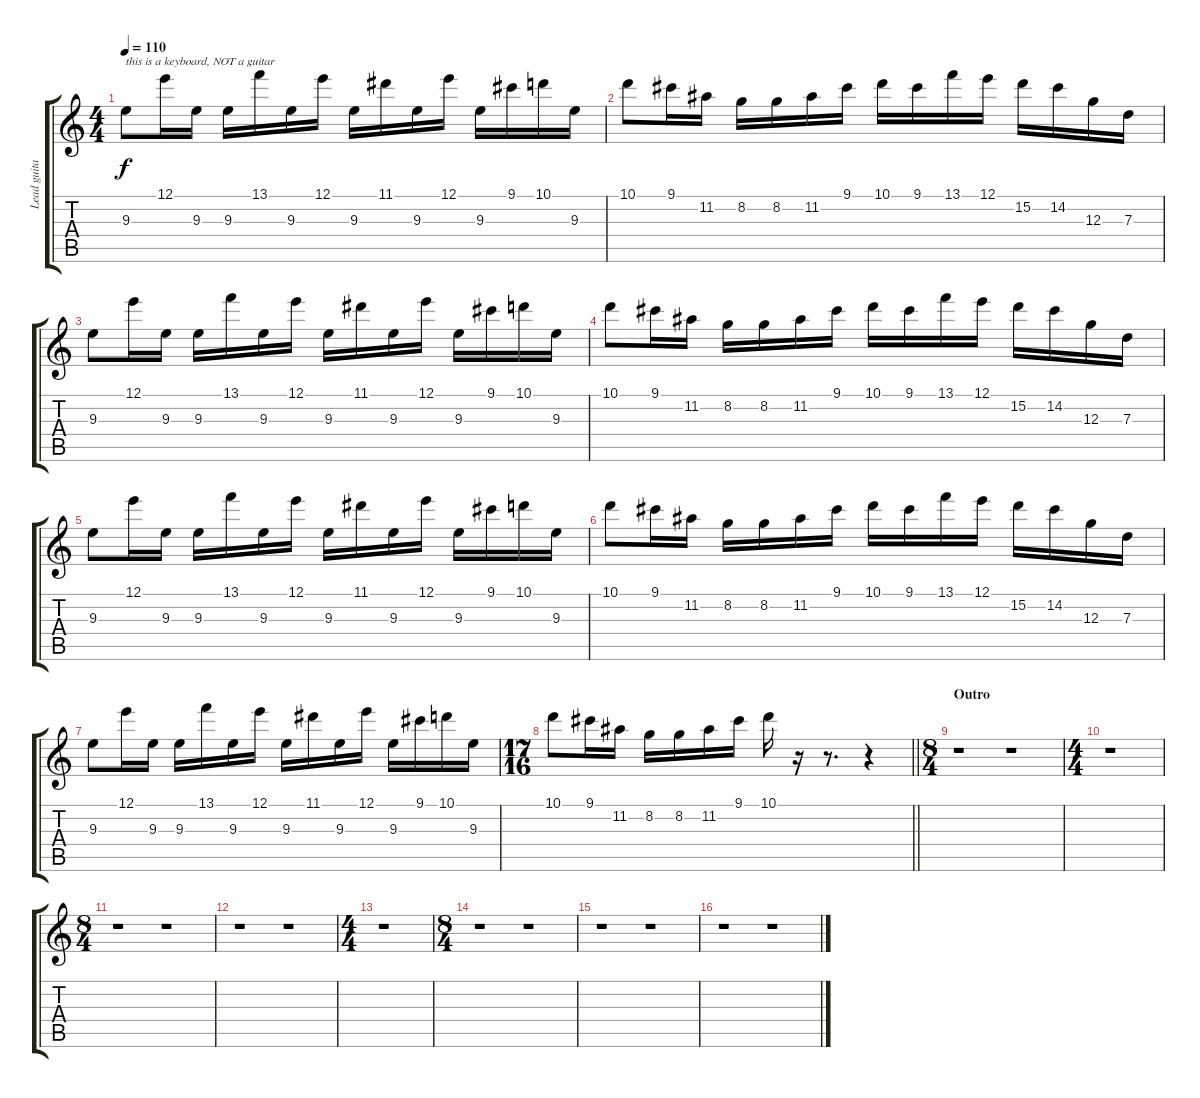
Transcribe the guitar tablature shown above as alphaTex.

\track ("Lead guitar/Others" "Lead guita") {instrument distortionguitar}
\staff {score tabs}
\tuning (E4 B3 G3 D3 A2 E2) {hide}
\ts (4 4)
\tempo 110
\clef g2
\ks c
9.3.8{txt "this is a keyboard, NOT a guitar" dy f volume 8 balance 16 instrument electricguitarjazz} 12.1.16 9.3.16 9.3.16 13.1.16 9.3.16 12.1.16 9.3.16 11.1.16 9.3.16 12.1.16 9.3.16 9.1.16 10.1.16 9.3.16 |
10.1.8 9.1.16 11.2.16 8.2.16 8.2.16 11.2.16 9.1.16 10.1.16 9.1.16 13.1.16 12.1.16 15.2.16 14.2.16 12.3.16 7.3.16 |
9.3.8 12.1.16 9.3.16 9.3.16 13.1.16 9.3.16 12.1.16 9.3.16 11.1.16 9.3.16 12.1.16 9.3.16 9.1.16 10.1.16 9.3.16 |
10.1.8 9.1.16 11.2.16 8.2.16 8.2.16 11.2.16 9.1.16 10.1.16 9.1.16 13.1.16 12.1.16 15.2.16 14.2.16 12.3.16 7.3.16 |
9.3.8 12.1.16 9.3.16 9.3.16 13.1.16 9.3.16 12.1.16 9.3.16 11.1.16 9.3.16 12.1.16 9.3.16 9.1.16 10.1.16 9.3.16 |
10.1.8 9.1.16 11.2.16 8.2.16 8.2.16 11.2.16 9.1.16 10.1.16 9.1.16 13.1.16 12.1.16 15.2.16 14.2.16 12.3.16 7.3.16 |
9.3.8 12.1.16 9.3.16 9.3.16 13.1.16 9.3.16 12.1.16 9.3.16 11.1.16 9.3.16 12.1.16 9.3.16 9.1.16 10.1.16 9.3.16 |
\ts (17 16)
\barLineRight lightlight
10.1.8 9.1.16 11.2.16 8.2.16 8.2.16 11.2.16 9.1.16 10.1.16 r.16 r.8{d} r.4 |
\ts (8 4)
\section ("" "Outro")
r.1 r.1 |
\ts (4 4)
r.1 |
\ts (8 4)
r.1 r.1 |
r.1 r.1 |
\ts (4 4)
r.1 |
\ts (8 4)
r.1 r.1 |
r.1 r.1 |
r.1 r.1
